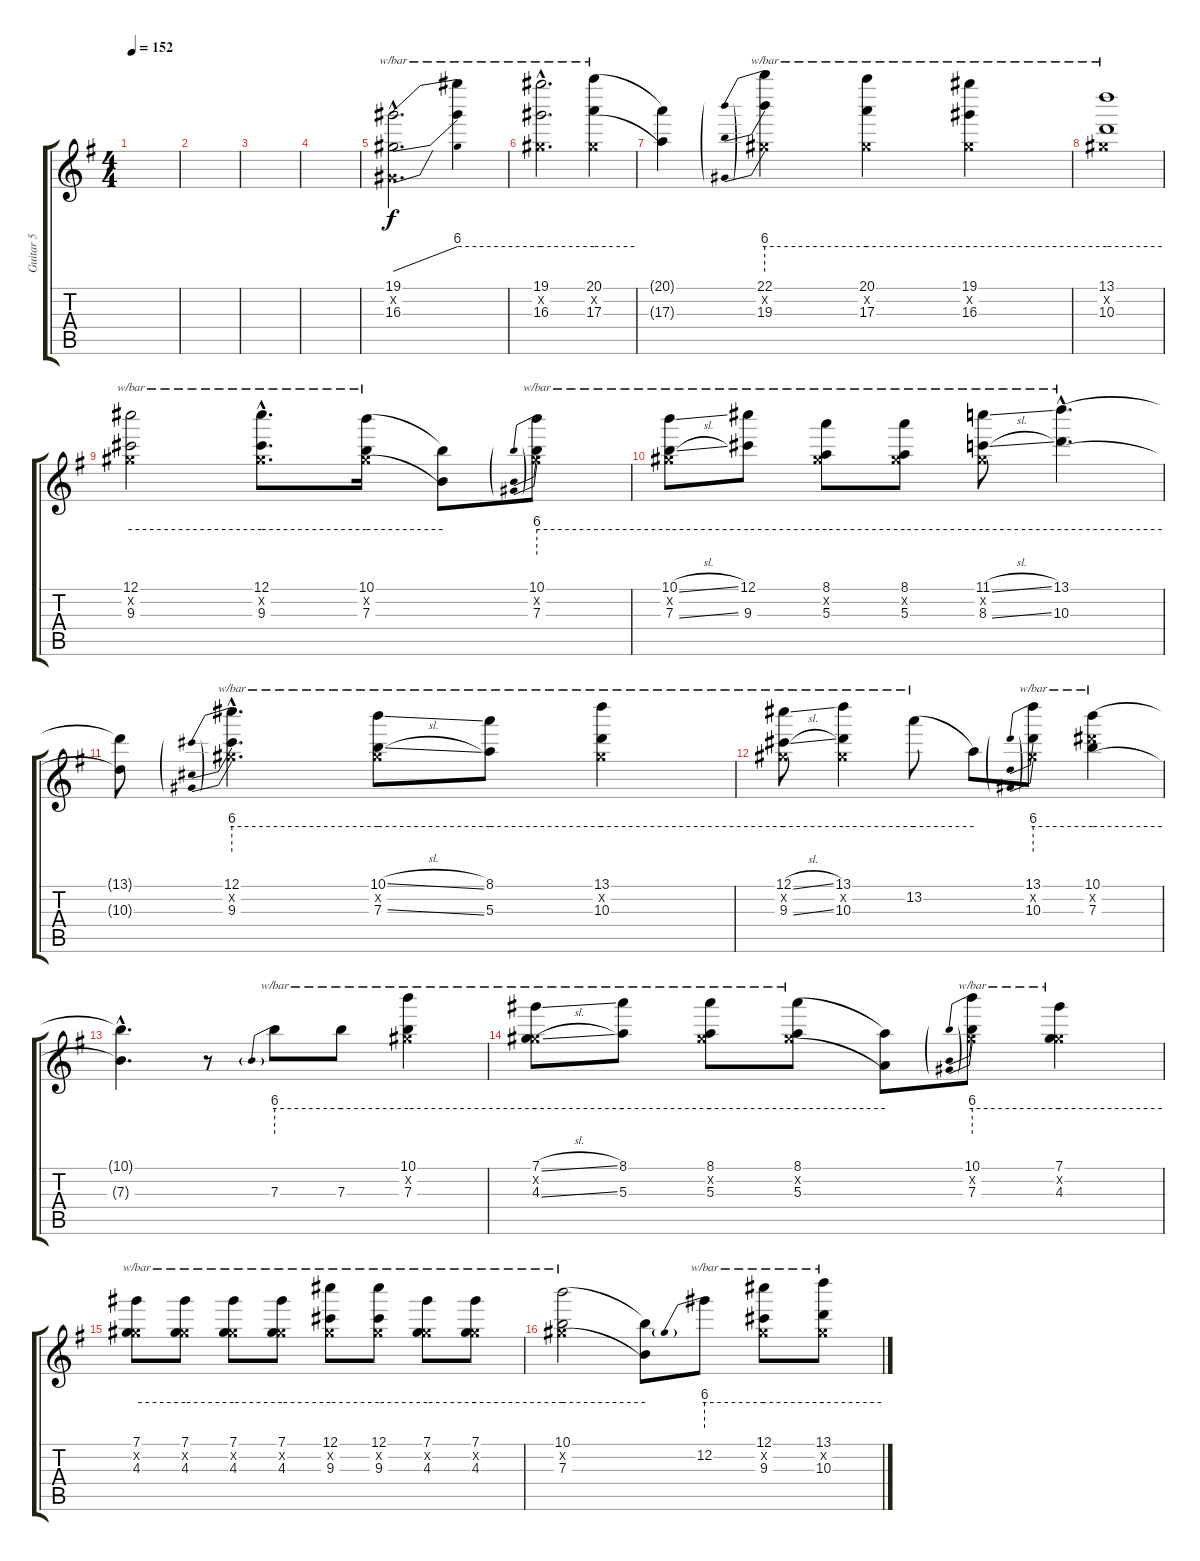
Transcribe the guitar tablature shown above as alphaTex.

\track ("Guitar 5" "Guitar 5") {instrument overdrivenguitar}
\staff {score tabs}
\tuning (Db4 Ab3 E3 B2 Gb2 Db2) {hide}
\ts (4 4)
\tempo 152
\clef g2
\ks eminor
|
|
|
|
(19.1{hac} 0.2{hac x} 16.3{hac}).2{d tbe (dive default 0 0 60 24)} (19.1{t} 16.3{t}).4{tbe (hold default 0 24 60 24)} |
(19.1{hac} 0.2{hac x} 16.3{hac}).2{d tbe (hold default 0 24 60 24)} (20.1 0.2{x} 17.3).4{tbe (hold default 0 24 60 24)} |
(20.1{t} 17.3{t}).4 (22.1 0.2{x} 19.3).4{tbe (predive default 0 24 60 24)} (20.1 0.2{x} 17.3).4{tbe (hold default 0 24 60 24)} (19.1 0.2{x} 16.3).4{tbe (hold default 0 24 60 24)} |
(13.1 0.2{x} 10.3).1{tbe (hold default 0 24 60 24)} |
(12.1 0.2{x} 9.3).2{tbe (hold default 0 24 60 24)} (12.1{hac} 0.2{hac x} 9.3{hac}).8{d tbe (hold default 0 24 60 24)} (10.1 0.2{x} 7.3).16{tbe (hold default 0 24 60 24)} (10.1{t} 7.3{t}).8 (10.1 0.2{x} 7.3).8{tbe (predive default 0 24 60 24)} |
(10.1{sl} 0.2{x} 7.3{sl}).8{tbe (hold default 0 24 60 24)} (12.1 9.3).8{tbe (hold default 0 24 60 24)} (8.1 0.2{x} 5.3).8{tbe (hold default 0 24 60 24)} (8.1 0.2{x} 5.3).8{tbe (hold default 0 24 60 24)} (11.1{sl} 0.2{x} 8.3{sl}).8{tbe (hold default 0 24 60 24)} (13.1{hac} 10.3{hac}).4{d tbe (hold default 0 24 60 24)} |
(13.1{t} 10.3{t}).8 (12.1{hac} 0.2{hac x} 9.3{hac}).4{d tbe (predive default 0 24 60 24)} (10.1{sl} 0.2{x} 7.3{sl}).8{tbe (hold default 0 24 60 24)} (8.1 5.3).8{tbe (hold default 0 24 60 24)} (13.1 0.2{x} 10.3).4{tbe (hold default 0 24 60 24)} |
(12.1{sl} 0.2{x} 9.3{sl}).8{tbe (hold default 0 24 60 24)} (13.1 0.2{x} 10.3).4{tbe (hold default 0 24 60 24)} 13.2.8{tbe (hold default 0 24 60 24)} 13.2{t}.8 (13.1 0.2{x} 10.3).8{tbe (predive default 0 24 60 24)} (10.1 7.2{x} 7.3).4{tbe (hold default 0 24 60 24)} |
(10.1{hac t} 7.3{hac t}).4{d} r.8 7.3.8{tbe (predive default 0 24 60 24)} 7.3.8{tbe (hold default 0 24 60 24)} (10.1 0.2{x} 7.3).4{tbe (hold default 0 24 60 24)} |
(7.1{sl} 0.2{x} 4.3{sl}).8{tbe (hold default 0 24 60 24)} (8.1 5.3).8{tbe (hold default 0 24 60 24)} (8.1 0.2{x} 5.3).8{tbe (hold default 0 24 60 24)} (8.1 0.2{x} 5.3).8{tbe (hold default 0 24 60 24)} (8.1{t} 5.3{t}).8 (10.1 0.2{x} 7.3).8{tbe (predive default 0 24 60 24)} (7.1 0.2{x} 4.3).4{tbe (hold default 0 24 60 24)} |
(7.1 0.2{x} 4.3).8{tbe (hold default 0 24 60 24)} (7.1 0.2{x} 4.3).8{tbe (hold default 0 24 60 24)} (7.1 0.2{x} 4.3).8{tbe (hold default 0 24 60 24)} (7.1 0.2{x} 4.3).8{tbe (hold default 0 24 60 24)} (12.1 0.2{x} 9.3).8{tbe (hold default 0 24 60 24)} (12.1 0.2{x} 9.3).8{tbe (hold default 0 24 60 24)} (7.1 0.2{x} 4.3).8{tbe (hold default 0 24 60 24)} (7.1 0.2{x} 4.3).8{tbe (hold default 0 24 60 24)} |
(10.1 0.2{x} 7.3).2{tbe (hold default 0 24 60 24)} (10.1{t} 7.3{t}).8 12.2.8{tbe (predive default 0 24 60 24)} (12.1 0.2{x} 9.3).8{tbe (hold default 0 24 60 24)} (13.1 0.2{x} 10.3).8{tbe (hold default 0 24 60 24)}
